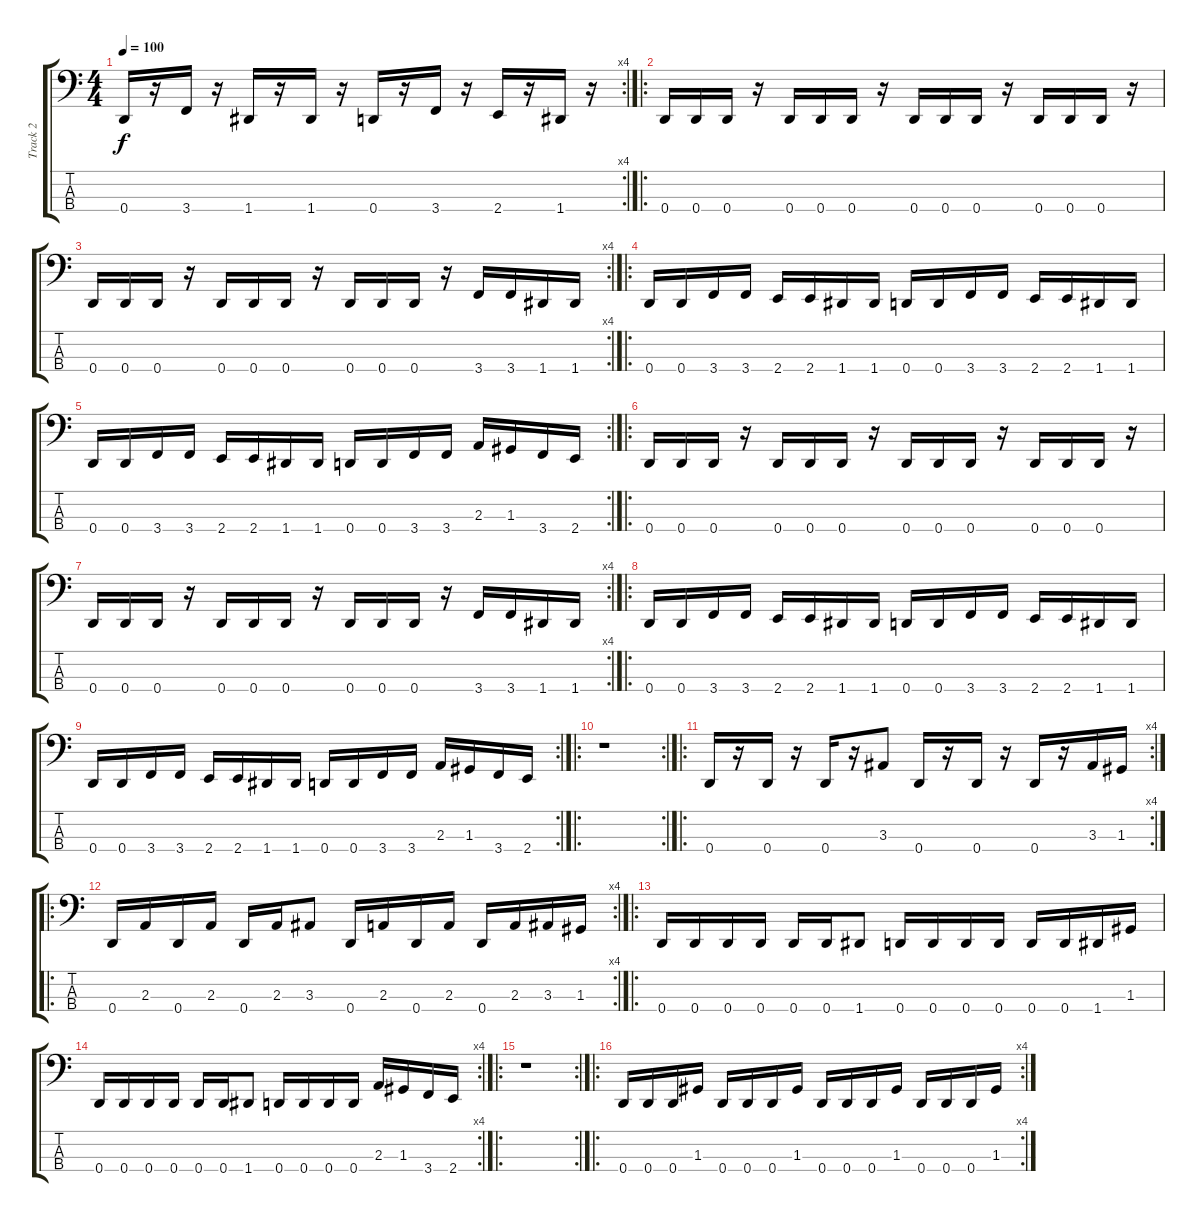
\track ("Track 2" "Track 2") {instrument electricbasspick}
\staff {score tabs}
\tuning (F2 C2 G1 D1) {hide}
\rc 4
\ts (4 4)
\tempo 100
\clef f4
\ks c
0.4.16{dy f instrument electricbasspick} r.16 3.4.16 r.16 1.4.16 r.16 1.4.16 r.16 0.4.16 r.16 3.4.16 r.16 2.4.16 r.16 1.4.16 r.16 |
\ro
0.4.16 0.4.16 0.4.16 r.16 0.4.16 0.4.16 0.4.16 r.16 0.4.16 0.4.16 0.4.16 r.16 0.4.16 0.4.16 0.4.16 r.16 |
\rc 4
0.4.16 0.4.16 0.4.16 r.16 0.4.16 0.4.16 0.4.16 r.16 0.4.16 0.4.16 0.4.16 r.16 3.4.16 3.4.16 1.4.16 1.4.16 |
\ro
0.4.16 0.4.16 3.4.16 3.4.16 2.4.16 2.4.16 1.4.16 1.4.16 0.4.16 0.4.16 3.4.16 3.4.16 2.4.16 2.4.16 1.4.16 1.4.16 |
\rc 2
0.4.16 0.4.16 3.4.16 3.4.16 2.4.16 2.4.16 1.4.16 1.4.16 0.4.16 0.4.16 3.4.16 3.4.16 2.3.16 1.3.16 3.4.16 2.4.16 |
\ro
0.4.16 0.4.16 0.4.16 r.16 0.4.16 0.4.16 0.4.16 r.16 0.4.16 0.4.16 0.4.16 r.16 0.4.16 0.4.16 0.4.16 r.16 |
\rc 4
0.4.16 0.4.16 0.4.16 r.16 0.4.16 0.4.16 0.4.16 r.16 0.4.16 0.4.16 0.4.16 r.16 3.4.16 3.4.16 1.4.16 1.4.16 |
\ro
0.4.16 0.4.16 3.4.16 3.4.16 2.4.16 2.4.16 1.4.16 1.4.16 0.4.16 0.4.16 3.4.16 3.4.16 2.4.16 2.4.16 1.4.16 1.4.16 |
\rc 2
0.4.16 0.4.16 3.4.16 3.4.16 2.4.16 2.4.16 1.4.16 1.4.16 0.4.16 0.4.16 3.4.16 3.4.16 2.3.16 1.3.16 3.4.16 2.4.16 |
\ro
\rc 2
r.1 |
\ro
\rc 4
0.4.16 r.16 0.4.16 r.16 0.4.16 r.16 3.3.8 0.4.16 r.16 0.4.16 r.16 0.4.16 r.16 3.3.16 1.3.16 |
\ro
\rc 4
0.4.16 2.3.16 0.4.16 2.3.16 0.4.16 2.3.16 3.3.8 0.4.16 2.3.16 0.4.16 2.3.16 0.4.16 2.3.16 3.3.16 1.3.16 |
\ro
0.4.16 0.4.16 0.4.16 0.4.16 0.4.16 0.4.16 1.4.8 0.4.16 0.4.16 0.4.16 0.4.16 0.4.16 0.4.16 1.4.16 1.3.16 |
\rc 4
0.4.16 0.4.16 0.4.16 0.4.16 0.4.16 0.4.16 1.4.8 0.4.16 0.4.16 0.4.16 0.4.16 2.3.16 1.3.16 3.4.16 2.4.16 |
\ro
\rc 2
r.1 |
\ro
\rc 4
0.4.16 0.4.16 0.4.16 1.3.16 0.4.16 0.4.16 0.4.16 1.3.16 0.4.16 0.4.16 0.4.16 1.3.16 0.4.16 0.4.16 0.4.16 1.3.16
